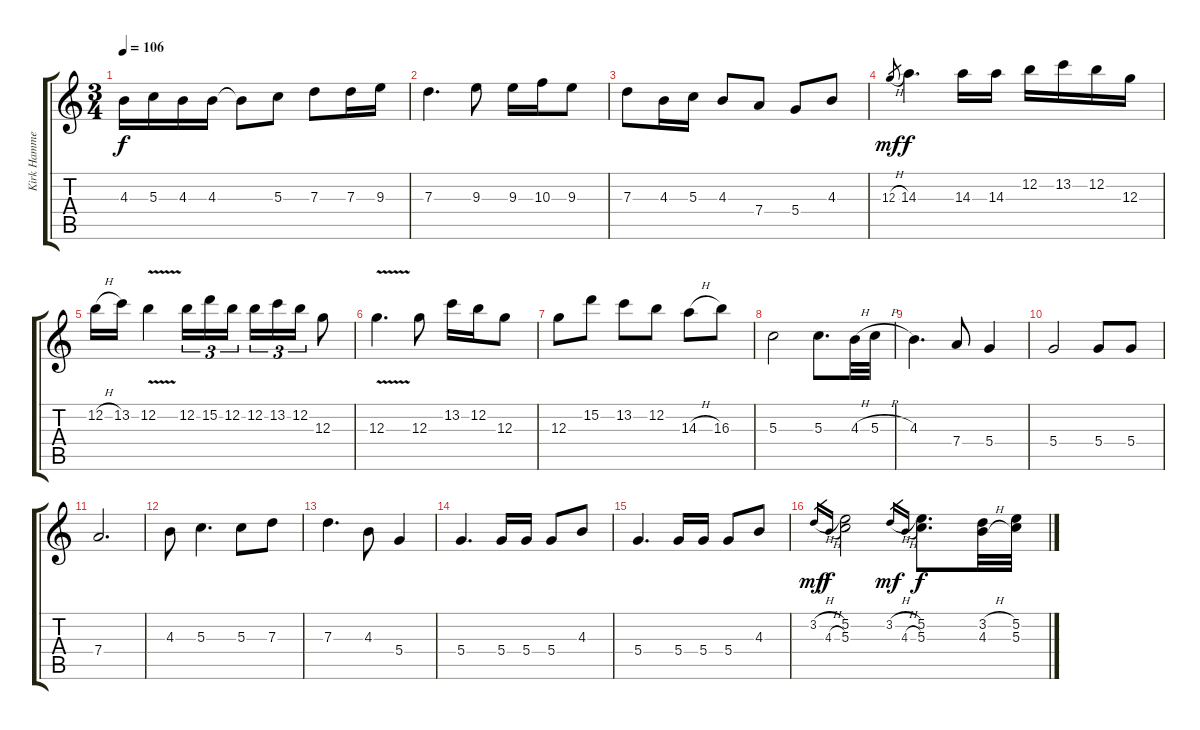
\track ("Kirk Hammett" "Kirk Hamme") {instrument distortionguitar}
\staff {score tabs}
\tuning (E4 B3 G3 D3 A2 E2) {hide}
\ts (3 4)
\tempo 106
\clef g2
\ks c
4.3.16{dy f} 5.3.16 4.3.16 4.3.16 4.3{t}.8 5.3.8 7.3.8 7.3.16 9.3.16 |
7.3.4{d} 9.3.8 9.3.16 10.3.16 9.3.8 |
7.3.8 4.3.16 5.3.16 4.3.8 7.4.8 5.4.8 4.3.8 |
12.3{h}.8{gr dy mf} 14.3.4{d dy f} 14.3.16 14.3.16 12.2.16 13.2.16 12.2.16 12.3.16 |
12.2{h}.16 13.2.16 12.2{v}.4 12.2.16{tu (3 2)} 15.2.16{tu (3 2)} 12.2.16{tu (3 2)} 12.2.16{tu (3 2)} 13.2.16{tu (3 2)} 12.2.16{tu (3 2)} 12.3.8 |
12.3{v}.4{d} 12.3.8 13.2.16 12.2.16 12.3.8 |
12.3.8 15.2.8 13.2.8 12.2.8 14.3{h}.8 16.3.8 |
5.3.2 5.3.8{d} 4.3{h}.32 5.3{h}.32 |
4.3.4{d} 7.4.8 5.4.4 |
5.4.2 5.4.8 5.4.8 |
7.4.2{d} |
4.3.8 5.3.4{d} 5.3.8 7.3.8 |
7.3.4{d} 4.3.8 5.4.4 |
5.4.4{d} 5.4.16 5.4.16 5.4.8 4.3.8 |
5.4.4{d} 5.4.16 5.4.16 5.4.8 4.3.8 |
3.2{h}.16{gr dy mf} 4.3{h}.16{gr dy f} (5.2 5.3).2 3.2{h}.16{gr dy mf} 4.3{h}.16{gr} (5.2 5.3).8{d dy f} (3.2{h} 4.3{h}).32 (5.2 5.3{h}).32
